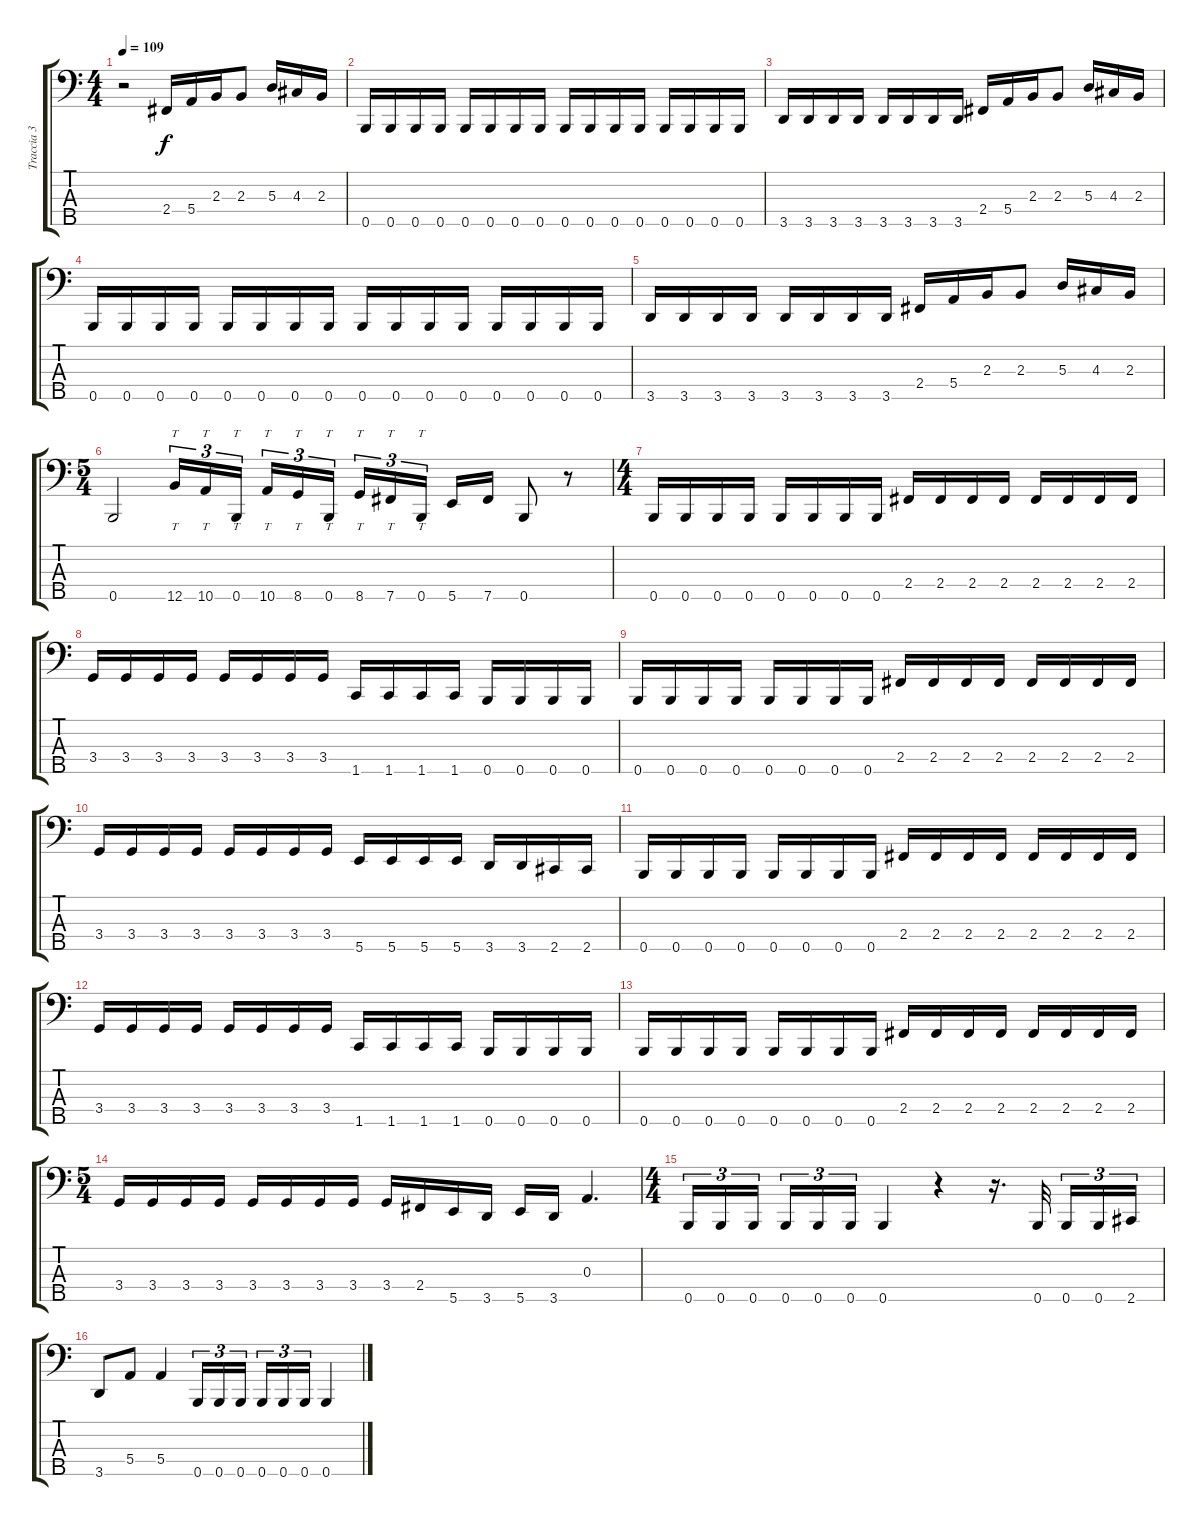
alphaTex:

\track ("Traccia 3" "Traccia 3") {instrument electricbassfinger}
\staff {score tabs}
\tuning (G2 D2 A1 E1 B0) {hide}
\ts (4 4)
\tempo 109
\clef f4
\ks c
r.2{dy f} 2.4.16 5.4.16 2.3.16 2.3.8 5.3.16 4.3.16 2.3.16 |
0.5.16 0.5.16 0.5.16 0.5.16 0.5.16 0.5.16 0.5.16 0.5.16 0.5.16 0.5.16 0.5.16 0.5.16 0.5.16 0.5.16 0.5.16 0.5.16 |
3.5.16 3.5.16 3.5.16 3.5.16 3.5.16 3.5.16 3.5.16 3.5.16 2.4.16 5.4.16 2.3.16 2.3.8 5.3.16 4.3.16 2.3.16 |
0.5.16 0.5.16 0.5.16 0.5.16 0.5.16 0.5.16 0.5.16 0.5.16 0.5.16 0.5.16 0.5.16 0.5.16 0.5.16 0.5.16 0.5.16 0.5.16 |
3.5.16 3.5.16 3.5.16 3.5.16 3.5.16 3.5.16 3.5.16 3.5.16 2.4.16 5.4.16 2.3.16 2.3.8 5.3.16 4.3.16 2.3.16 |
\ts (5 4)
0.5.2 12.5.16{tt tu (3 2)} 10.5.16{tt tu (3 2)} 0.5.16{tt tu (3 2) beam splitsecondary} 10.5.16{tt tu (3 2)} 8.5.16{tt tu (3 2)} 0.5.16{tt tu (3 2)} 8.5.16{tt tu (3 2)} 7.5.16{tt tu (3 2)} 0.5.16{tt tu (3 2) beam splitsecondary} 5.5.16 7.5.16 0.5.8 r.8 |
\ts (4 4)
0.5.16 0.5.16 0.5.16 0.5.16 0.5.16 0.5.16 0.5.16 0.5.16 2.4.16 2.4.16 2.4.16 2.4.16 2.4.16 2.4.16 2.4.16 2.4.16 |
3.4.16 3.4.16 3.4.16 3.4.16 3.4.16 3.4.16 3.4.16 3.4.16 1.5.16 1.5.16 1.5.16 1.5.16 0.5.16 0.5.16 0.5.16 0.5.16 |
0.5.16 0.5.16 0.5.16 0.5.16 0.5.16 0.5.16 0.5.16 0.5.16 2.4.16 2.4.16 2.4.16 2.4.16 2.4.16 2.4.16 2.4.16 2.4.16 |
3.4.16 3.4.16 3.4.16 3.4.16 3.4.16 3.4.16 3.4.16 3.4.16 5.5.16 5.5.16 5.5.16 5.5.16 3.5.16 3.5.16 2.5.16 2.5.16 |
0.5.16 0.5.16 0.5.16 0.5.16 0.5.16 0.5.16 0.5.16 0.5.16 2.4.16 2.4.16 2.4.16 2.4.16 2.4.16 2.4.16 2.4.16 2.4.16 |
3.4.16 3.4.16 3.4.16 3.4.16 3.4.16 3.4.16 3.4.16 3.4.16 1.5.16 1.5.16 1.5.16 1.5.16 0.5.16 0.5.16 0.5.16 0.5.16 |
0.5.16 0.5.16 0.5.16 0.5.16 0.5.16 0.5.16 0.5.16 0.5.16 2.4.16 2.4.16 2.4.16 2.4.16 2.4.16 2.4.16 2.4.16 2.4.16 |
\ts (5 4)
3.4.16 3.4.16 3.4.16 3.4.16 3.4.16 3.4.16 3.4.16 3.4.16 3.4.16 2.4.16 5.5.16 3.5.16 5.5.16 3.5.16 0.3.4{d} |
\ts (4 4)
0.5.16{tu (3 2)} 0.5.16{tu (3 2)} 0.5.16{tu (3 2) beam splitsecondary} 0.5.16{tu (3 2)} 0.5.16{tu (3 2)} 0.5.16{tu (3 2)} 0.5.4 r.4 r.16{d} 0.5.32{beam splitsecondary} 0.5.16{tu (3 2)} 0.5.16{tu (3 2)} 2.5.16{tu (3 2)} |
3.5.8 5.4.8 5.4.4 0.5.16{tu (3 2)} 0.5.16{tu (3 2)} 0.5.16{tu (3 2) beam splitsecondary} 0.5.16{tu (3 2)} 0.5.16{tu (3 2)} 0.5.16{tu (3 2)} 0.5.4
